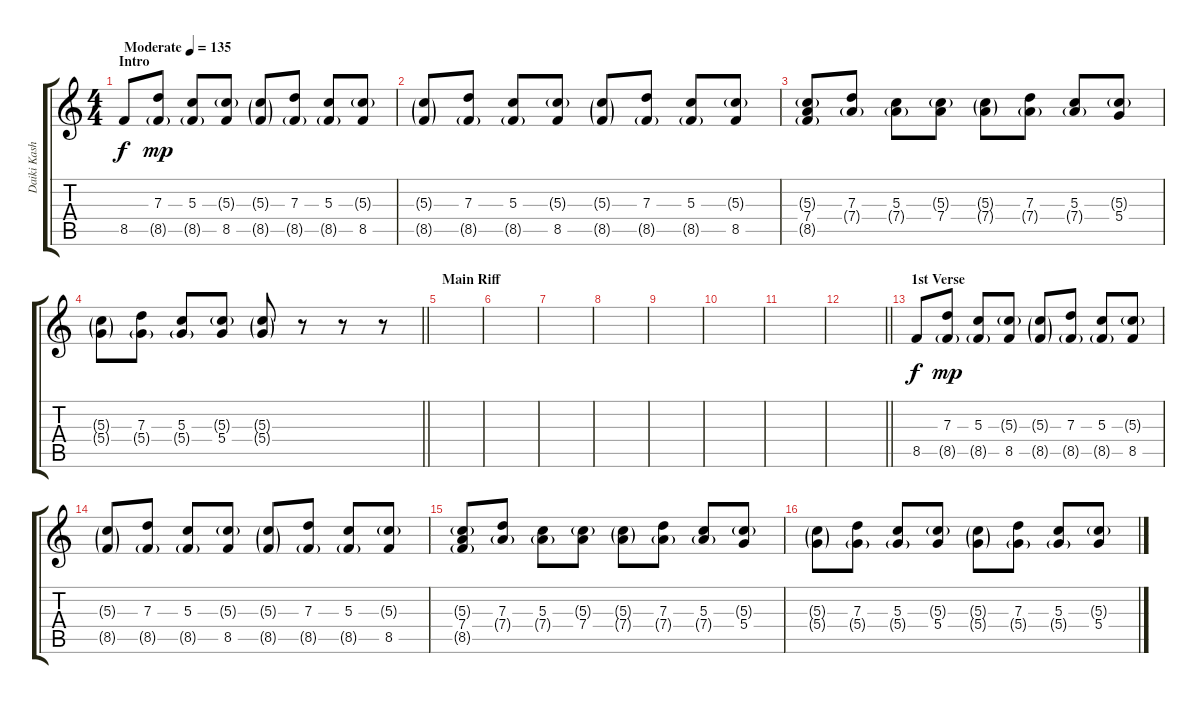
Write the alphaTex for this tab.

\track ("Daiki Kasho (Guitar 1)" "Daiki Kash") {instrument electricguitarmuted}
\staff {score tabs}
\tuning (E4 B3 G3 D3 A2 E2) {hide}
\ts (4 4)
\section ("" "Intro")
\tempo (135 "Moderate")
\clef g2
\ks c
8.5.8{dy f instrument electricguitarmuted} (7.3 8.5{g}).8{dy mp} (5.3 8.5{g}).8 (5.3{g} 8.5).8 (5.3{g} 8.5{g}).8 (7.3 8.5{g}).8 (5.3 8.5{g}).8 (5.3{g} 8.5).8 |
(5.3{g} 8.5{g}).8 (7.3 8.5{g}).8 (5.3 8.5{g}).8 (5.3{g} 8.5).8 (5.3{g} 8.5{g}).8 (7.3 8.5{g}).8 (5.3 8.5{g}).8 (5.3{g} 8.5).8 |
(5.3{g} 7.4 8.5{g}).8 (7.3 7.4{g}).8 (5.3 7.4{g}).8 (5.3{g} 7.4).8 (5.3{g} 7.4{g}).8 (7.3 7.4{g}).8 (5.3 7.4{g}).8 (5.3{g} 5.4).8 |
\barLineRight lightlight
(5.3{g} 5.4{g}).8 (7.3 5.4{g}).8 (5.3 5.4{g}).8 (5.3{g} 5.4).8 (5.3{g} 5.4{g}).8 r.8 r.8 r.8 |
\section ("" "Main Riff")
|
|
|
|
|
|
|
\barLineRight lightlight
|
\section ("" "1st Verse")
8.5.8{dy f} (7.3 8.5{g}).8{dy mp} (5.3 8.5{g}).8 (5.3{g} 8.5).8 (5.3{g} 8.5{g}).8 (7.3 8.5{g}).8 (5.3 8.5{g}).8 (5.3{g} 8.5).8 |
(5.3{g} 8.5{g}).8 (7.3 8.5{g}).8 (5.3 8.5{g}).8 (5.3{g} 8.5).8 (5.3{g} 8.5{g}).8 (7.3 8.5{g}).8 (5.3 8.5{g}).8 (5.3{g} 8.5).8 |
(5.3{g} 7.4 8.5{g}).8 (7.3 7.4{g}).8 (5.3 7.4{g}).8 (5.3{g} 7.4).8 (5.3{g} 7.4{g}).8 (7.3 7.4{g}).8 (5.3 7.4{g}).8 (5.3{g} 5.4).8 |
(5.3{g} 5.4{g}).8 (7.3 5.4{g}).8 (5.3 5.4{g}).8 (5.3{g} 5.4).8 (5.3{g} 5.4{g}).8 (7.3 5.4{g}).8 (5.3 5.4{g}).8 (5.3{g} 5.4).8
